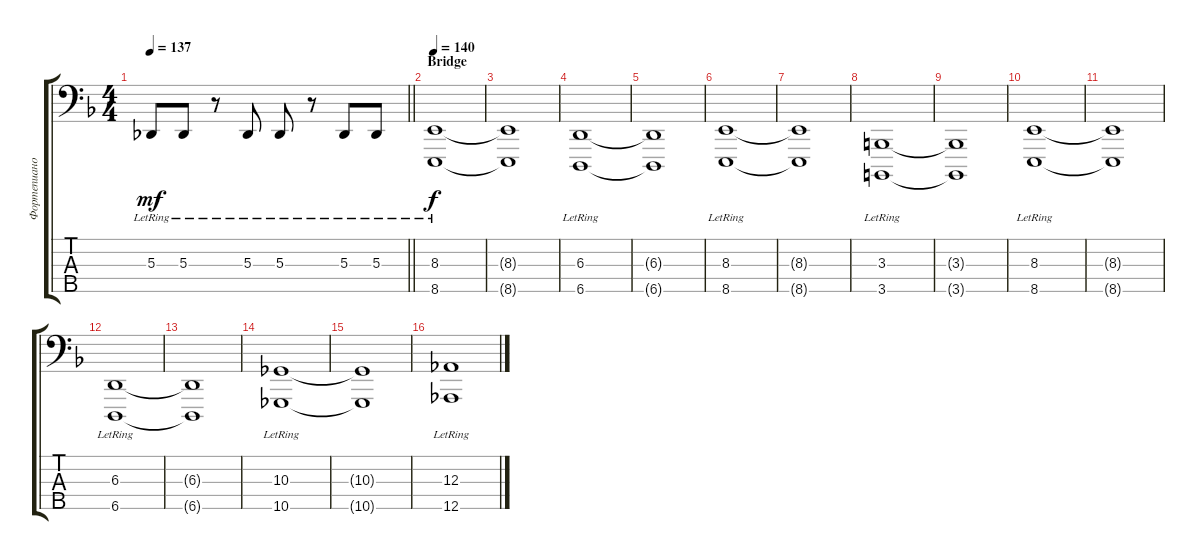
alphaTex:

\track ("Фортепиано_бас" "Фортепиано") {instrument electricgrandpiano}
\staff {score tabs}
\tuning (Gb2 Db2 Ab1 Eb1 Ab0) {hide}
\ts (4 4)
\tempo 137
\clef f4
\barLineRight lightlight
\ks dminor
5.3{lr}.8{dy mf} 5.3{lr}.8 r.8 5.3{lr}.8 5.3{lr}.8 r.8 5.3{lr}.8 5.3{lr}.8 |
\section ("" "Bridge")
\tempo 140
(8.3{lr} 8.5{lr}).1{dy f} |
(8.3{t} 8.5{t}).1 |
(6.3{lr} 6.5{lr}).1 |
(6.3{t} 6.5{t}).1 |
(8.3{lr} 8.5{lr}).1 |
(8.3{t} 8.5{t}).1 |
(3.3{lr} 3.5{lr}).1 |
(3.3{t} 3.5{t}).1 |
(8.3{lr} 8.5{lr}).1 |
(8.3{t} 8.5{t}).1 |
(6.3{lr} 6.5{lr}).1 |
(6.3{t} 6.5{t}).1 |
(10.3{lr} 10.5{lr}).1 |
(10.3{t} 10.5{t}).1 |
(12.3{lr} 12.5{lr}).1
